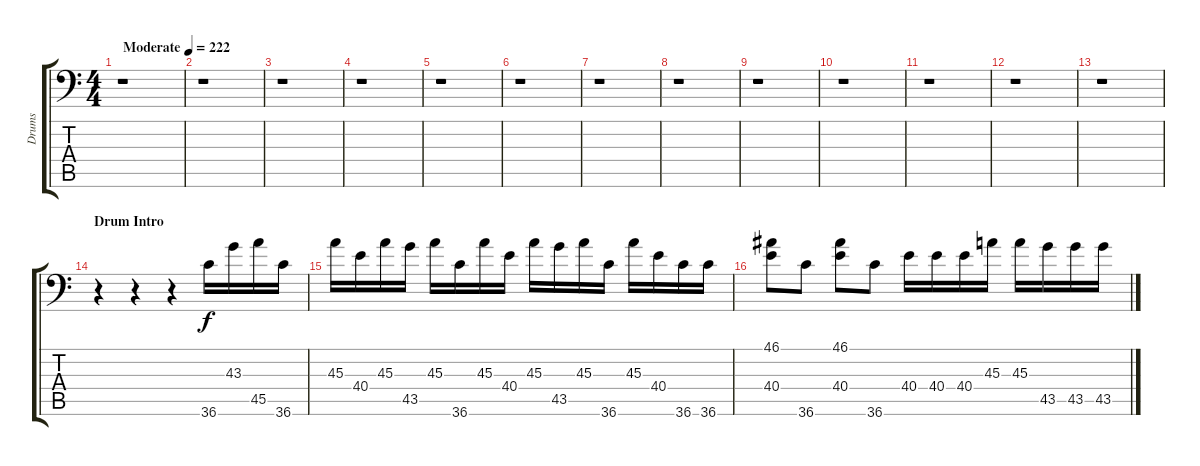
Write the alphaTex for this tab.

\track ("Drums" "Drums") {instrument acousticgrandpiano}
\staff {score tabs}
\tuning (C-1 C-1 C-1 C-1 C-1 C-1) {hide}
\ts (4 4)
\tempo (222 "Moderate")
\clef f4
\ks c
r.1{dy f instrument acousticgrandpiano} |
r.1 |
r.1 |
r.1 |
r.1 |
r.1 |
r.1 |
r.1 |
r.1 |
r.1 |
r.1 |
r.1 |
r.1 |
\section ("" "Drum Intro")
r.4 r.4 r.4 36.6.16 43.3.16 45.5.16 36.6.16 |
45.3.16 40.4.16 45.3.16 43.5.16 45.3.16 36.6.16 45.3.16 40.4.16 45.3.16 43.5.16 45.3.16 36.6.16 45.3.16 40.4.16 36.6.16 36.6.16 |
(46.1 40.4).8 36.6.8 (46.1 40.4).8 36.6.8 40.4.16 40.4.16 40.4.16 45.3.16 45.3.16 43.5.16 43.5.16 43.5.16
